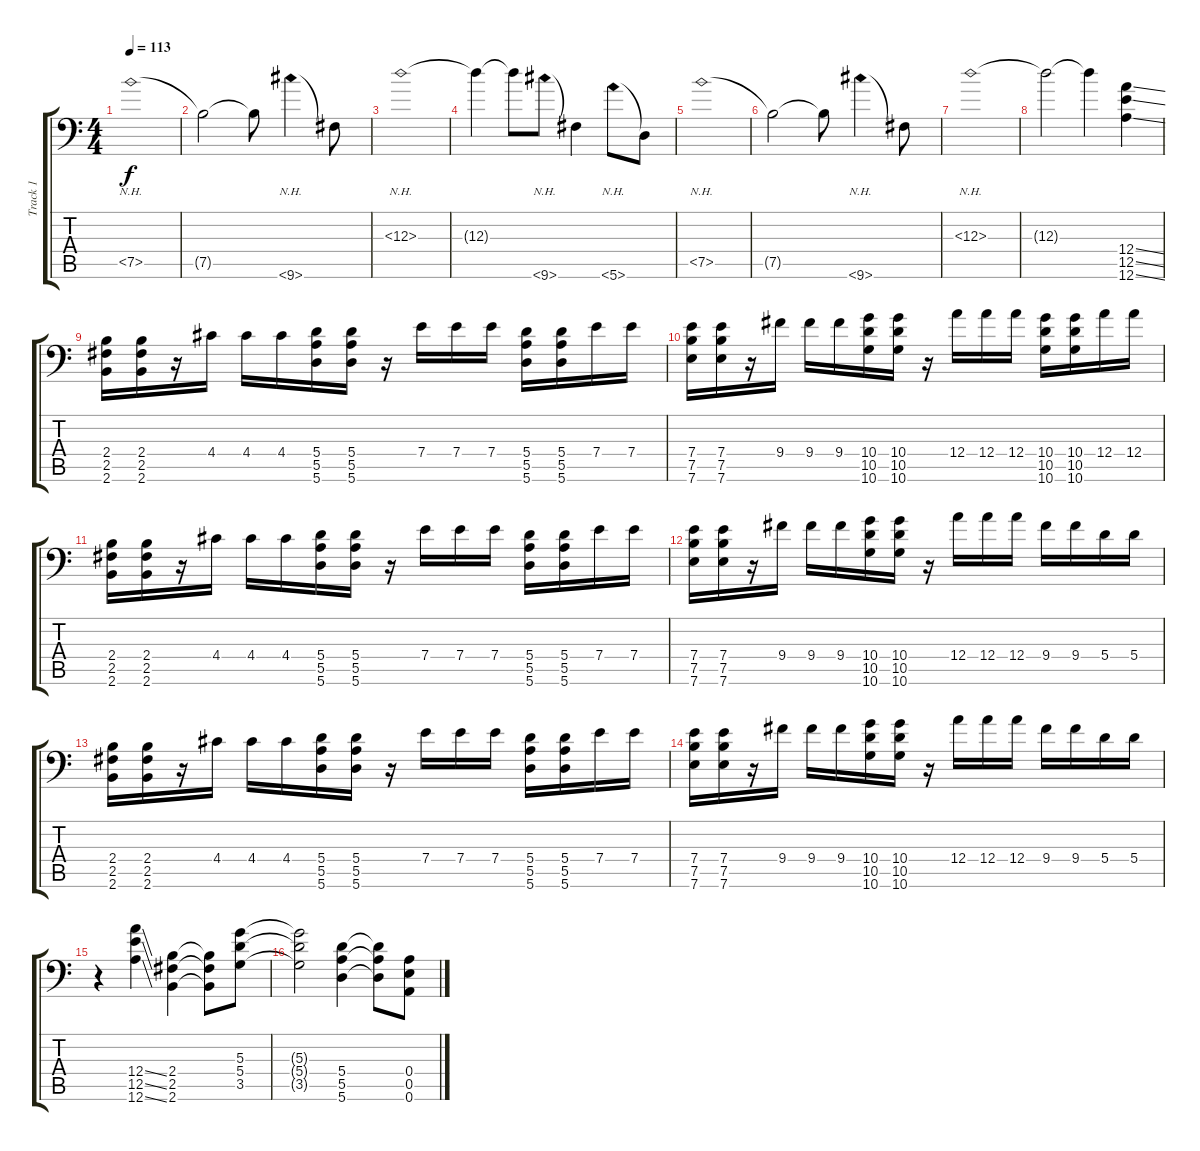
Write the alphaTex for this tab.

\track ("Track 1" "Track 1") {instrument distortionguitar}
\staff {score tabs}
\tuning (B3 Gb3 D3 A2 E2 A1) {hide}
\ts (4 4)
\tempo 113
\clef f4
\ks c
7.5{nh}.1{dy f} |
7.5{t}.2 7.5{t}.8 9.6{nh}.4 9.6{t}.8 |
12.3{nh}.1 |
12.3{t}.4 12.3{t}.8 9.6{nh}.8 9.6{t}.4 5.6{nh}.8 5.6{t}.8 |
7.5{nh}.1 |
7.5{t}.2 7.5{t}.8 9.6{nh}.4 9.6{t}.8 |
12.3{nh}.1 |
12.3{t}.2 12.3{t}.4 (12.4{ss} 12.5{ss} 12.6{ss}).4 |
(2.4 2.5 2.6).16 (2.4 2.5 2.6).16 r.16 4.4.16 4.4.16 4.4.16 (5.4 5.5 5.6).16 (5.4 5.5 5.6).16 r.16 7.4.16 7.4.16 7.4.16 (5.4 5.5 5.6).16 (5.4 5.5 5.6).16 7.4.16 7.4.16 |
(7.4 7.5 7.6).16 (7.4 7.5 7.6).16 r.16 9.4.16 9.4.16 9.4.16 (10.4 10.5 10.6).16 (10.4 10.5 10.6).16 r.16 12.4.16 12.4.16 12.4.16 (10.4 10.5 10.6).16 (10.4 10.5 10.6).16 12.4.16 12.4.16 |
(2.4 2.5 2.6).16 (2.4 2.5 2.6).16 r.16 4.4.16 4.4.16 4.4.16 (5.4 5.5 5.6).16 (5.4 5.5 5.6).16 r.16 7.4.16 7.4.16 7.4.16 (5.4 5.5 5.6).16 (5.4 5.5 5.6).16 7.4.16 7.4.16 |
(7.4 7.5 7.6).16 (7.4 7.5 7.6).16 r.16 9.4.16 9.4.16 9.4.16 (10.4 10.5 10.6).16 (10.4 10.5 10.6).16 r.16 12.4.16 12.4.16 12.4.16 9.4.16 9.4.16 5.4.16 5.4.16 |
(2.4 2.5 2.6).16 (2.4 2.5 2.6).16 r.16 4.4.16 4.4.16 4.4.16 (5.4 5.5 5.6).16 (5.4 5.5 5.6).16 r.16 7.4.16 7.4.16 7.4.16 (5.4 5.5 5.6).16 (5.4 5.5 5.6).16 7.4.16 7.4.16 |
(7.4 7.5 7.6).16 (7.4 7.5 7.6).16 r.16 9.4.16 9.4.16 9.4.16 (10.4 10.5 10.6).16 (10.4 10.5 10.6).16 r.16 12.4.16 12.4.16 12.4.16 9.4.16 9.4.16 5.4.16 5.4.16 |
r.4 (12.4{ss} 12.5{ss} 12.6{ss}).4 (2.4 2.5 2.6).4 (2.4{t} 2.5{t} 2.6{t}).8 (5.3 5.4 3.5).8 |
(5.3{t} 5.4{t} 3.5{t}).2 (5.4 5.5 5.6).4 (5.4{t} 5.5{t} 5.6{t}).8 (0.4 0.5 0.6).8
